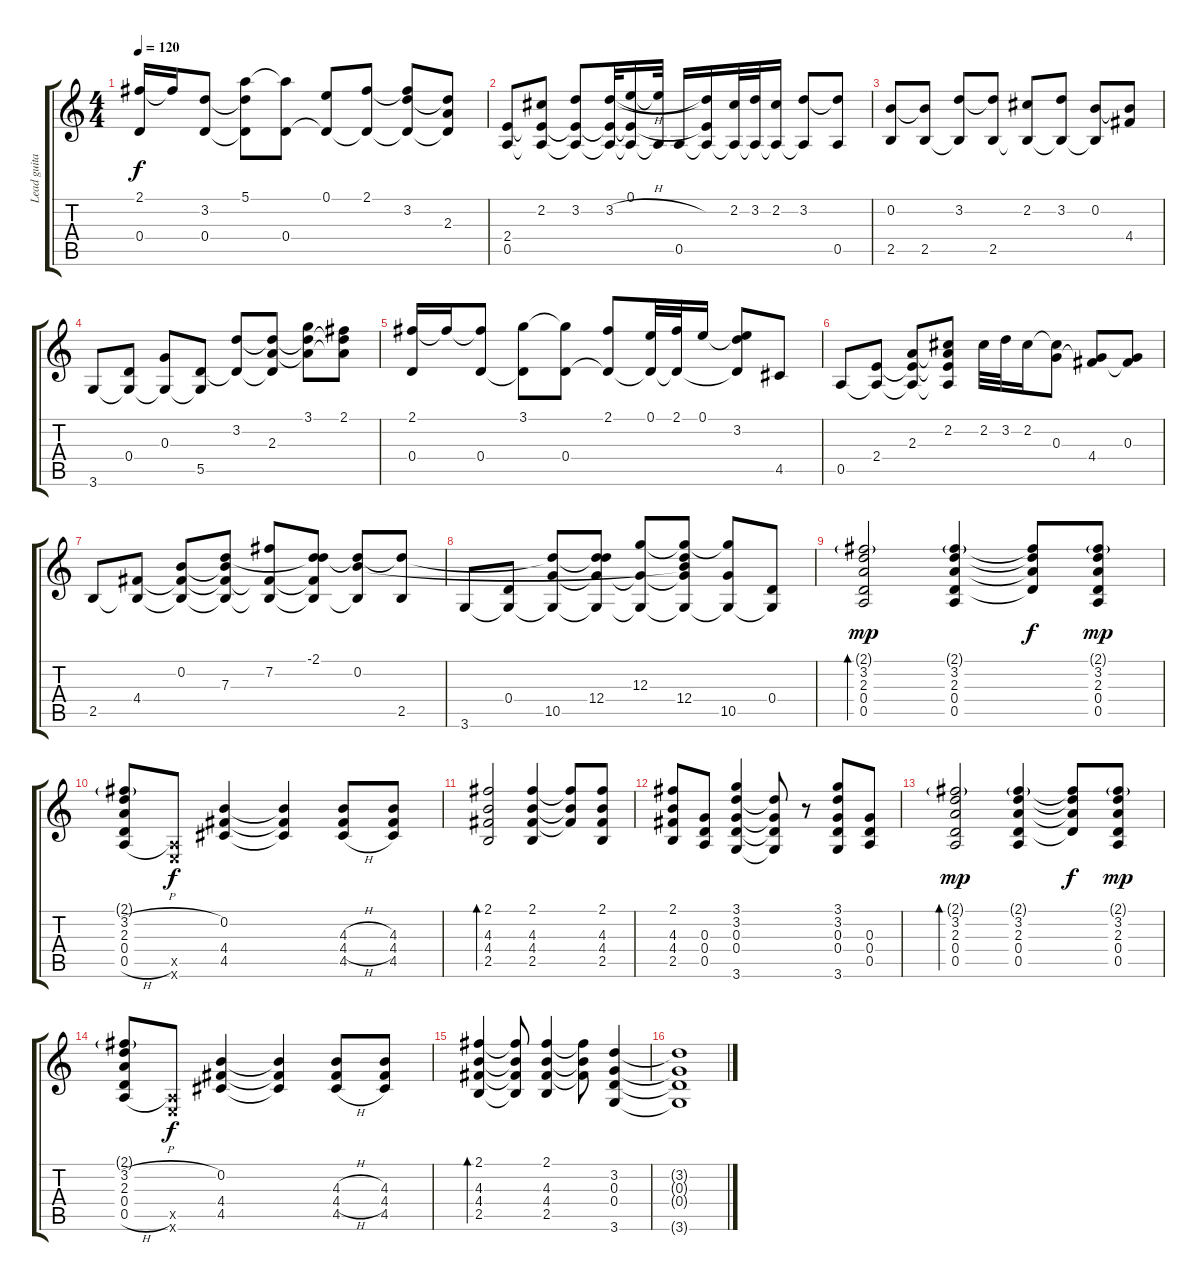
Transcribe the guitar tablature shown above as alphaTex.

\track ("Lead guitar" "Lead guita") {instrument electricguitarjazz}
\staff {score tabs}
\tuning (E4 B3 G3 D3 A2 E2) {hide}
\ts (4 4)
\tempo 120
\clef g2
\ks c
(2.1 0.4).16{dy f} 2.1{t}.16 (3.2 0.4).8 (5.1 3.2{t} 0.4{t}).8 (5.1{t} 0.4).8 (0.1 0.4{t}).8 (2.1 0.4{t}).8 (2.1{t} 3.2 0.4{t}).8 (3.2{t} 2.3 0.4{t}).8 |
(2.4 0.5).8 (2.2 2.4{t} 0.5{t}).8 (3.2 2.4{t} 0.5{t}).8 (3.2{h} 2.4{t} 0.5{t}).32 (0.1 2.4{t} 0.5{t}).16 (0.1{t} 0.5{t}).32 0.5.16 (3.2{t} 2.4{t} 0.5{t}).16 (2.2 0.5{t}).32 (3.2 0.5{t}).32 (2.2 0.5{t}).16 (3.2 0.5{t}).8 (3.2{t} 0.5).8 |
(0.2 2.5).8 (0.2{t} 2.5).8 (3.2 2.5{t}).8 (3.2{t} 2.5).8 (2.2 2.5{t}).8 (3.2 2.5{t}).8 (0.2 2.5{t}).8 (0.2{t} 4.4).8 |
3.6.8 (0.4 3.6{t}).8 (0.3 3.6{t}).8 (5.5 3.6{t}).8 (3.2 5.5{t}).8 (3.2{t} 2.3 5.5{t}).8 (3.1 3.2{t} 2.3{t}).8 (2.1 3.2{t} 2.3{t}).8 |
(2.1 0.4).16 2.1{t}.16 (2.1{t} 0.4).8 (3.1 0.4{t}).8 (3.1{t} 0.4).8 (2.1 0.4{t}).8 (0.1 0.4{t}).32 (2.1 0.4{t}).32 0.1.16 (0.1{t} 3.2 0.4{t}).8 4.5.8 |
0.5.8 (2.4 0.5{t}).8 (2.3 2.4{t} 0.5{t}).8 (2.2 2.3{t} 2.4{t} 0.5{t}).8 2.2.32 3.2.32 2.2.16 (2.2{t} 0.3).8 (0.3{t} 4.4).8 (0.3 4.4{t}).8 |
2.5.8 (4.4 2.5{t}).8 (0.2 4.4{t} 2.5{t}).8 (0.2{t} 7.3 4.4{t} 2.5{t}).8 (7.2 4.4{t} 2.5{t}).8 (-2.1 7.3{t} 4.4{t} 2.5{t}).8 (0.2 7.3{t} 2.5{t}).8 (7.3{t} 2.5).8 |
3.6.8 (0.4 3.6{t}).8 (7.3{t} 10.5 3.6{t}).8 (7.3{t} 12.4 10.5{t} 3.6{t}).8 (12.3 10.5{t} 3.6{t}).8 (0.2{t} 12.3{t} 12.4 10.5{t} 3.6{t}).8 (12.3{t} 10.5 3.6{t}).8 (0.4 3.6{t}).8 |
(2.1{g} 3.2 2.3 0.4 0.5).2{bd 60 dy mp} (2.1{g} 3.2 2.3 0.4 0.5).4 (2.1{t} 3.2{t} 2.3{t} 0.4{t}).8{dy f} (2.1{g} 3.2 2.3 0.4 0.5).8{dy mp} |
(2.1{g} 3.2{h} 2.3 0.4 0.5{h}).8 (0.5{x} 0.6{x}).8{dy f} (0.2 4.4 4.5).4 (0.2{t} 4.4{t} 4.5{t}).4 (4.3{h} 4.4{h} 4.5{h}).8 (4.3 4.4 4.5).8 |
(2.1 4.3 4.4 2.5).2{bd 60} (2.1 4.3 4.4 2.5).4 (2.1{t} 4.3{t} 4.4{t}).8 (2.1 4.3 4.4 2.5).8 |
(2.1 4.3 4.4 2.5).8 (0.3 0.4 0.5).8 (3.1 3.2 0.3 0.4 3.6).4 (3.2{t} 0.3{t} 0.4{t} 3.6{t}).8 r.8 (3.1 3.2 0.3 0.4 3.6).8 (0.3 0.4 0.5).8 |
(2.1{g} 3.2 2.3 0.4 0.5).2{bd 60 dy mp} (2.1{g} 3.2 2.3 0.4 0.5).4 (2.1{t} 3.2{t} 2.3{t} 0.4{t}).8{dy f} (2.1{g} 3.2 2.3 0.4 0.5).8{dy mp} |
(2.1{g} 3.2{h} 2.3 0.4 0.5{h}).8 (0.5{x} 0.6{x}).8{dy f} (0.2 4.4 4.5).4 (0.2{t} 4.4{t} 4.5{t}).4 (4.3{h} 4.4{h} 4.5{h}).8 (4.3 4.4 4.5).8 |
(2.1 4.3 4.4 2.5).4{bd 60} (2.1{t} 4.3{t} 4.4{t} 2.5{t}).8 (2.1 4.3 4.4 2.5).4 (2.1{t} 4.3{t} 4.4{t}).8 (3.2 0.3 0.4 3.6).4 |
(3.2{t} 0.3{t} 0.4{t} 3.6{t}).1
